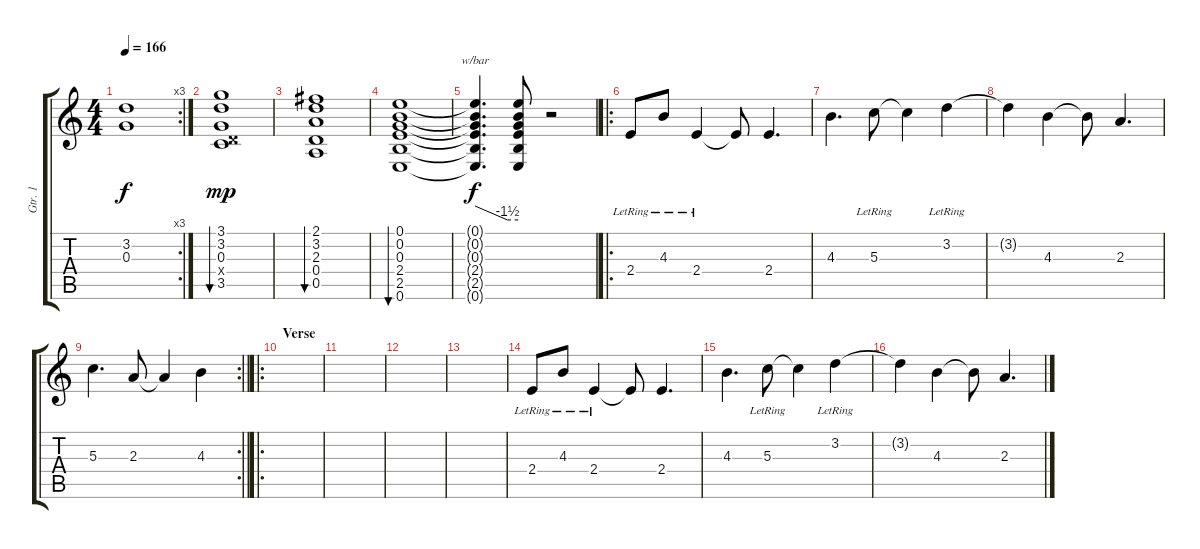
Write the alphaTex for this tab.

\track ("Gtr. 1" "Gtr. 1") {instrument electricguitarclean}
\staff {score tabs}
\tuning (E4 B3 G3 D3 A2 E2) {hide}
\rc 3
\ts (4 4)
\tempo 166
\clef g2
\ks c
(3.2{t} 0.3{t}).1{dy f} |
(3.1 3.2 0.3 0.4{x} 3.5).1{bu 240 dy mp} |
(2.1 3.2 2.3 0.4 0.5).1{bu 240} |
(0.1 0.2 0.3 2.4 2.5 0.6).1{bu 240} |
(0.1{t} 0.2{t} 0.3{t} 2.4{t} 2.5{t} 0.6{t}).4{d tbe (custom default 0 0 45 -6 60 -6) dy f} (0.1{t} 0.2{t} 0.3{t} 2.4{t} 2.5{t} 0.6{t}).8 r.2 |
\ro
2.4{lr}.8 4.3{lr}.8 2.4{lr}.4 2.4{t}.8 2.4.4{d} |
4.3.4{d} 5.3{lr}.8 5.3{t}.4 3.2{lr}.4 |
3.2{t}.4 4.3.4 4.3{t}.8 2.3.4{d} |
\rc 2
\barLineRight lightlight
5.3.4{d} 2.3.8 2.3{t}.4 4.3.4 |
\ro
\section ("" "Verse")
|
|
|
|
2.4{lr}.8 4.3{lr}.8 2.4{lr}.4 2.4{t}.8 2.4.4{d} |
4.3.4{d} 5.3{lr}.8 5.3{t}.4 3.2{lr}.4 |
3.2{t}.4 4.3.4 4.3{t}.8 2.3.4{d}
